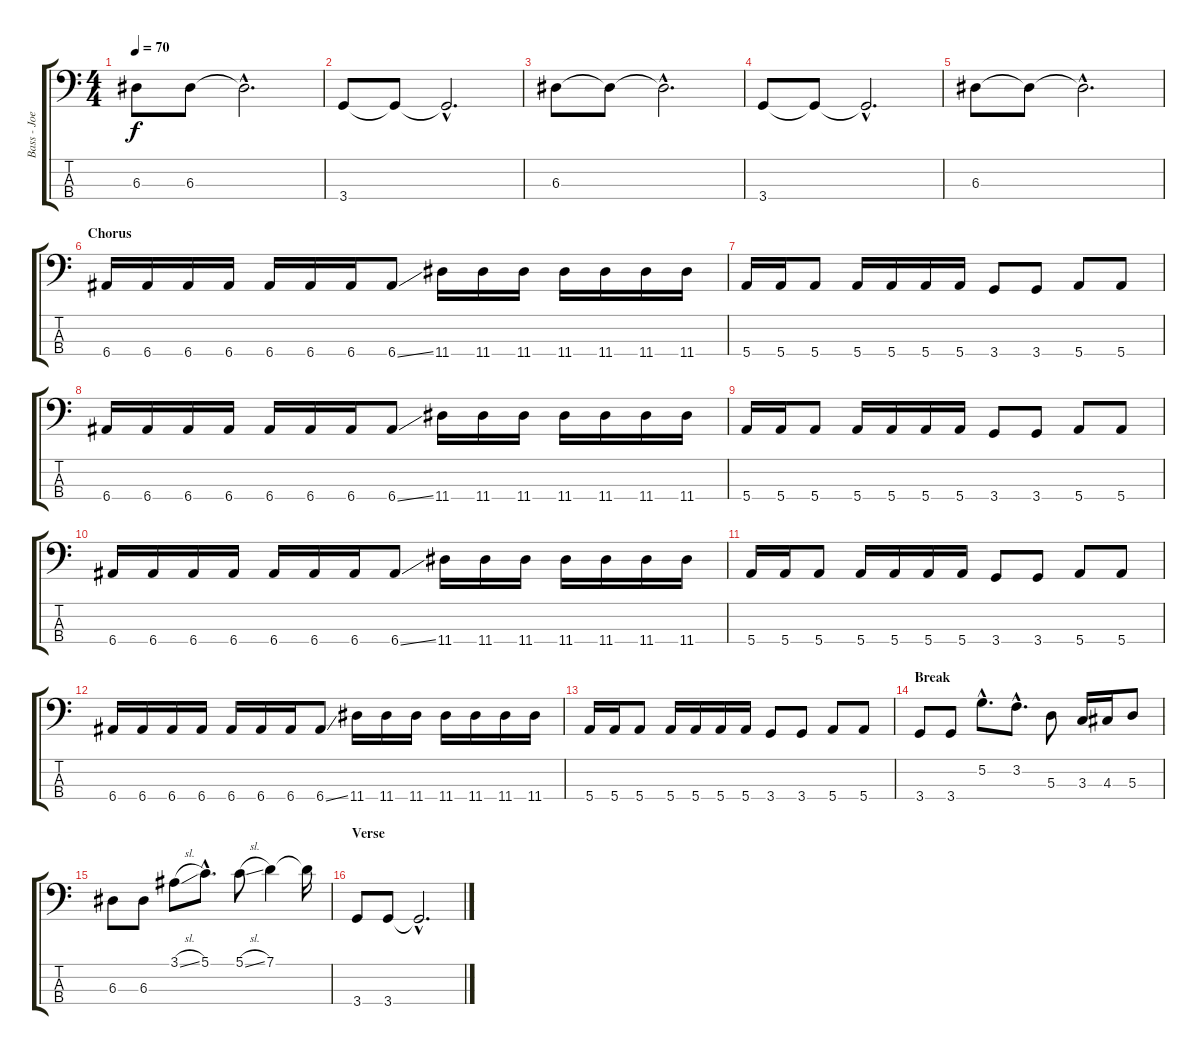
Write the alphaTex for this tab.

\track ("Bass - Joe" "Bass - Joe") {instrument electricbasspick}
\staff {score tabs}
\tuning (G2 D2 A1 E1) {hide}
\ts (4 4)
\tempo 70
\clef f4
\ks c
6.3.8{dy f} 6.3.8 6.3{hac t}.2{d} |
3.4.8 3.4{t}.8 3.4{hac t}.2{d} |
6.3.8 6.3{t}.8 6.3{hac t}.2{d} |
3.4.8 3.4{t}.8 3.4{hac t}.2{d} |
6.3.8 6.3{t}.8 6.3{hac t}.2{d} |
\section ("" "Chorus")
6.4.16 6.4.16 6.4.16 6.4.16 6.4.16 6.4.16 6.4.16 6.4{ss}.8 11.4.16 11.4.16 11.4.16 11.4.16 11.4.16 11.4.16 11.4.16 |
5.4.16 5.4.16 5.4.8 5.4.16 5.4.16 5.4.16 5.4.16 3.4.8 3.4.8 5.4.8 5.4.8 |
6.4.16 6.4.16 6.4.16 6.4.16 6.4.16 6.4.16 6.4.16 6.4{ss}.8 11.4.16 11.4.16 11.4.16 11.4.16 11.4.16 11.4.16 11.4.16 |
5.4.16 5.4.16 5.4.8 5.4.16 5.4.16 5.4.16 5.4.16 3.4.8 3.4.8 5.4.8 5.4.8 |
6.4.16 6.4.16 6.4.16 6.4.16 6.4.16 6.4.16 6.4.16 6.4{ss}.8 11.4.16 11.4.16 11.4.16 11.4.16 11.4.16 11.4.16 11.4.16 |
5.4.16 5.4.16 5.4.8 5.4.16 5.4.16 5.4.16 5.4.16 3.4.8 3.4.8 5.4.8 5.4.8 |
6.4.16 6.4.16 6.4.16 6.4.16 6.4.16 6.4.16 6.4.16 6.4{ss}.8 11.4.16 11.4.16 11.4.16 11.4.16 11.4.16 11.4.16 11.4.16 |
5.4.16 5.4.16 5.4.8 5.4.16 5.4.16 5.4.16 5.4.16 3.4.8 3.4.8 5.4.8 5.4.8 |
\section ("" "Break")
3.4.8 3.4.8 5.2{hac}.8{d} 3.2{hac}.8{d} 5.3.8 3.3.16 4.3.16 5.3.8 |
6.3.8 6.3.8 3.1{sl}.8 5.1{hac}.8{d} 5.1{sl}.8 7.1.4 7.1{t}.16 |
\section ("" "Verse")
3.4.8 3.4.8 3.4{hac t}.2{d}
